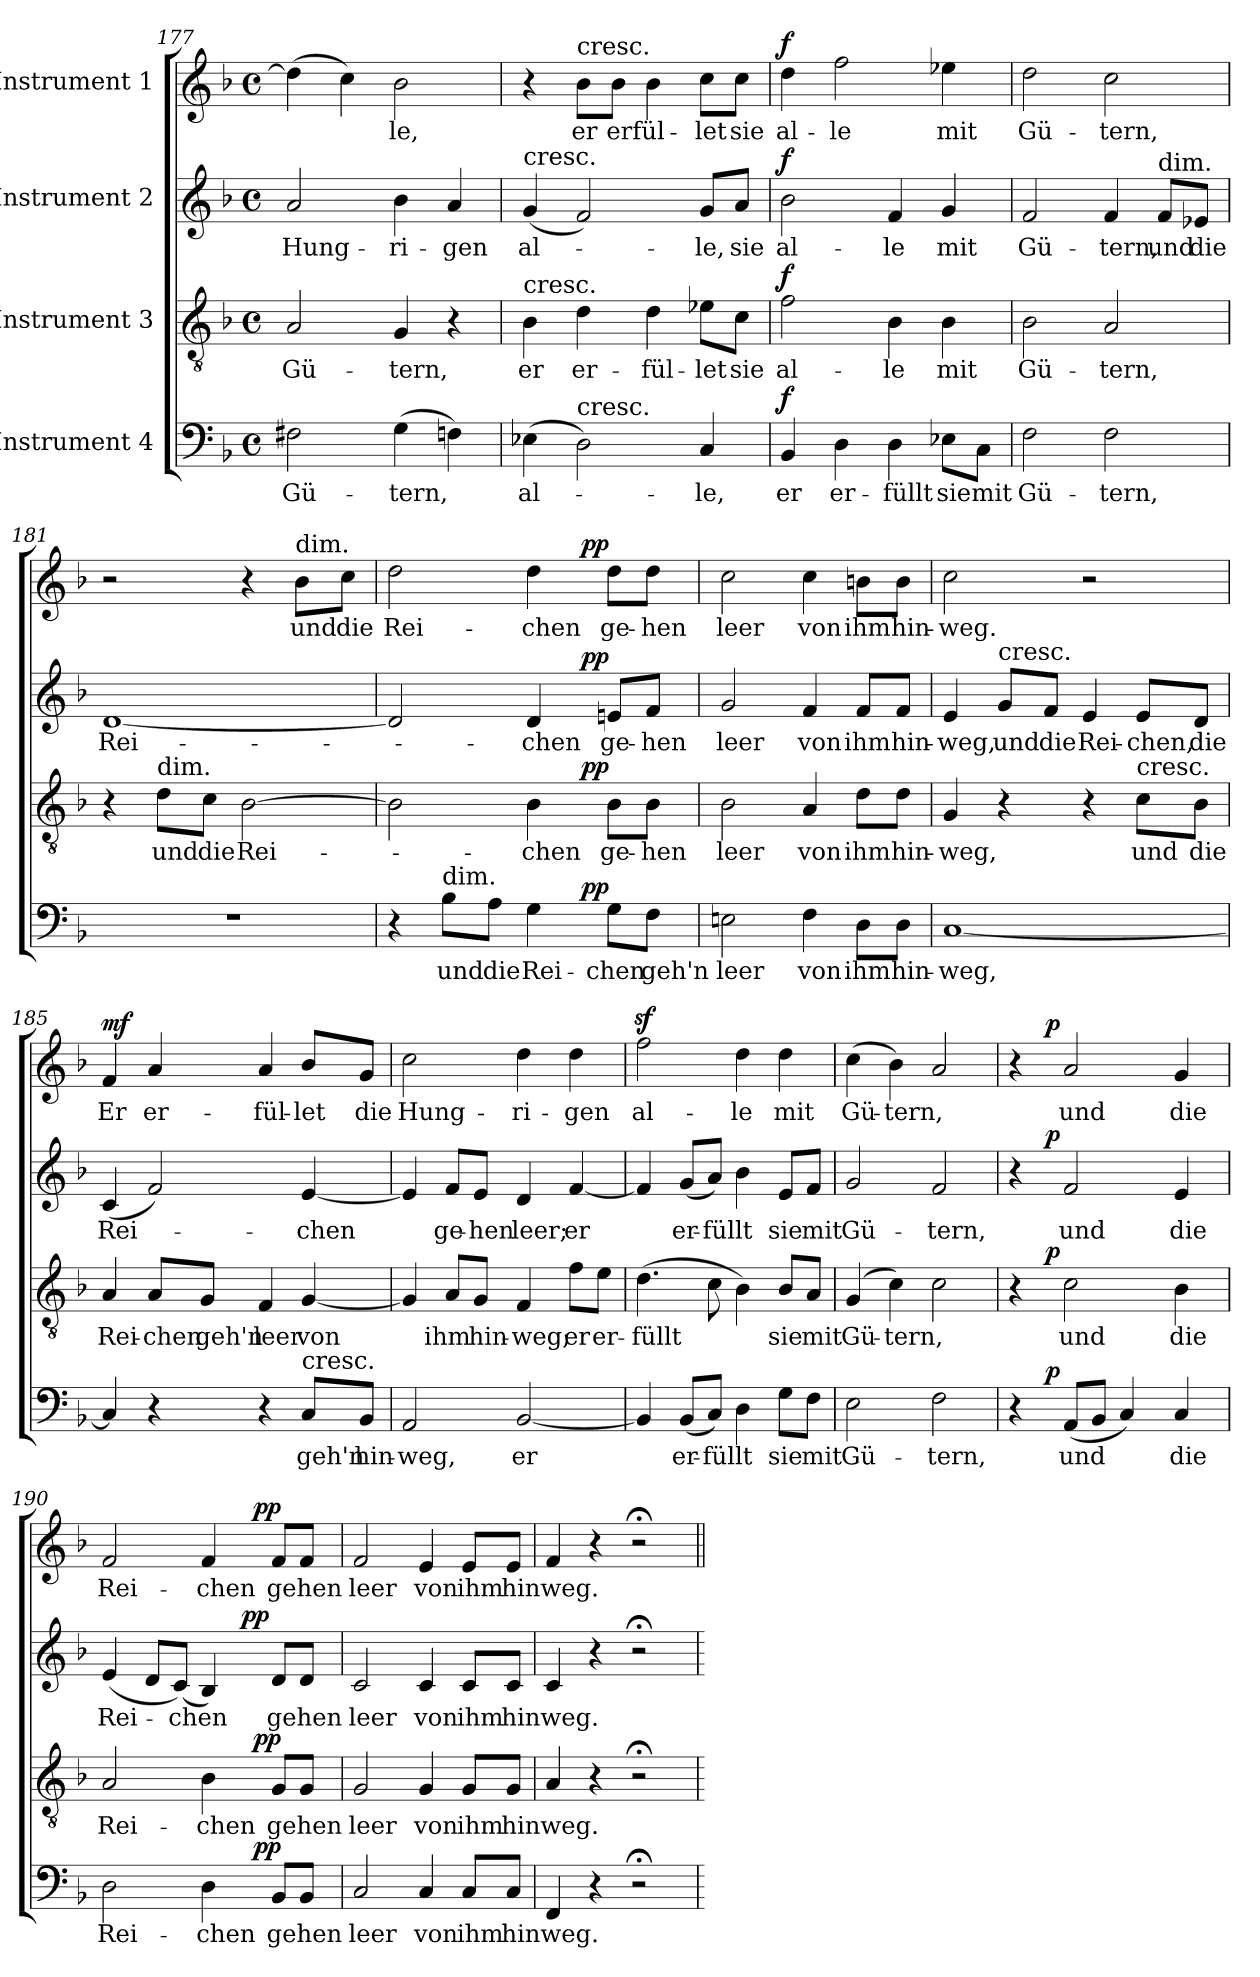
**kern	**text	**dynam	**kern	**text	**dynam	**kern	**text	**dynam	**kern	**text	**dynam
*part4	*part4	*part4	*part3	*part3	*part3	*part2	*part2	*part2	*part1	*part1	*part1
*staff4	*staff4	*staff4	*staff3	*staff3	*staff3	*staff2	*staff2	*staff2	*staff1	*staff1	*staff1
*I"Instrument 4	*	*	*I"Instrument 3	*	*	*I"Instrument 2	*	*	*I"Instrument 1	*	*
*clefF4	*	*	*clefGv2	*	*	*clefG2	*	*	*clefG2	*	*
*k[b-]	*	*	*k[b-]	*	*	*k[b-]	*	*	*k[b-]	*	*
*F:	*	*	*F:	*	*	*F:	*	*	*F:	*	*
*M4/4	*	*	*M4/4	*	*	*M4/4	*	*	*M4/4	*	*
*met(c)	*	*	*met(c)	*	*	*met(c)	*	*	*met(c)	*	*
=177	=177	=177	=177	=177	=177	=177	=177	=177	=177	=177	=177
!	!LO:LY:b:cj	!	!	!LO:LY:b:cj	!	!	!LO:LY:b:cj	!	!	!	!
2F#X\	Gü-	.	2A/	Gü-	.	2a/	Hung-	.	(>4dd\]	.	.
.	.	.	.	.	.	.	.	.	4cc\)	.	.
!	!LO:LY:b	!	!	!LO:LY:b:cj	!	!	!LO:LY:b:cj	!	!	!LO:LY:b:cj	!
(>4G\	-tern,	.	4G/	-tern,	.	4b-\	-ri-	.	2b-\	-le,	.
!	!	!	!	!	!	!	!LO:LY:b:cj	!	!	!	!
4Fn\)	.	.	4r	.	.	4a/	-gen	.	.	.	.
=178	=178	=178	=178	=178	=178	=178	=178	=178	=178	=178	=178
!	!	!	!	!	!	!LO:TX:a:t=cresc.	!	!	!	!	!
!	!	!	!LO:TX:a:t=cresc.	!	!	!	!	!	!	!	!
!	!LO:LY:b:cj	!	!	!LO:LY:b:cj	!	!	!LO:LY:b:cj	!	!	!	!
(>4E-X\	al-	.	4B-\	er	.	(<4g/	al-	.	4r	.	.
!	!	!	!	!	!	!	!	!	!LO:TX:a:t=cresc.	!	!
!LO:TX:a:t=cresc.	!	!	!	!	!	!	!	!	!	!	!
!	!	!	!	!LO:LY:b:cj	!	!	!	!	!	!LO:LY:b:cj	!
2D\)	.	.	4d\	er-	.	2f/)	.	.	8b-\L	er	.
!	!	!	!	!	!	!	!	!	!	!LO:LY:b	!
.	.	.	.	.	.	.	.	.	8b-\J	erfül-	.
!	!	!	!	!LO:LY:b:cj	!	!	!	!	!	!	!
.	.	.	4d\	-fül-	.	.	.	.	4b-\	.	.
!	!LO:LY:b:cj	!	!	!LO:LY:b:cj	!	!	!LO:LY:b:cj	!	!	!LO:LY:b:cj	!
4C/	-le,	.	8e-X\L	-let	.	8g/L	-le,	.	8cc\L	-let	.
!	!	!	!	!LO:LY:b:cj	!	!	!LO:LY:b:cj	!	!	!LO:LY:b:cj	!
.	.	.	8c\J	sie	.	8a/J	sie	.	8cc\J	sie	.
!!LO:LB:g=z
=179	=179	=179	=179	=179	=179	=179	=179	=179	=179	=179	=179
!	!LO:LY:b:cj	!LO:DY:a	!	!LO:LY:b:cj	!LO:DY:a	!	!LO:LY:b:cj	!LO:DY:a	!	!LO:LY:b:cj	!LO:DY:a
4BB-/	er	f	2f\	al-	f	2b-\	al-	f	4dd\	al-	f
!	!LO:LY:b:cj	!	!	!	!	!	!	!	!	!LO:LY:b:cj	!
4D\	er-	.	.	.	.	.	.	.	2ff\	-le	.
!	!LO:LY:b:cj	!	!	!LO:LY:b:cj	!	!	!LO:LY:b:cj	!	!	!	!
4D\	-füllt	.	4B-\	-le	.	4f/	-le	.	.	.	.
!	!LO:LY:b:cj	!	!	!LO:LY:b:cj	!	!	!LO:LY:b:cj	!	!	!LO:LY:b:cj	!
8E-X\L	sie	.	4B-\	mit	.	4g/	mit	.	4ee-X\	mit	.
!	!LO:LY:b:cj	!	!	!	!	!	!	!	!	!	!
8C\J	mit	.	.	.	.	.	.	.	.	.	.
=180	=180	=180	=180	=180	=180	=180	=180	=180	=180	=180	=180
!	!LO:LY:b:cj	!	!	!LO:LY:b:cj	!	!	!LO:LY:b:cj	!	!	!LO:LY:b:cj	!
2F\	Gü-	.	2B-\	Gü-	.	2f/	Gü-	.	2dd\	Gü-	.
!	!LO:LY:b:cj	!	!	!LO:LY:b:cj	!	!	!LO:LY:b:cj	!	!	!LO:LY:b:cj	!
2F\	-tern,	.	2A/	-tern,	.	4f/	-tern,	.	2cc\	-tern,	.
!	!	!	!	!	!	!LO:TX:a:t=dim.	!	!	!	!	!
!	!	!	!	!	!	!	!LO:LY:b:cj	!	!	!	!
.	.	.	.	.	.	8f/L	und	.	.	.	.
!	!	!	!	!	!	!	!LO:LY:b:cj	!	!	!	!
.	.	.	.	.	.	8e-X/J	die	.	.	.	.
=181	=181	=181	=181	=181	=181	=181	=181	=181	=181	=181	=181
!	!	!	!	!	!	!	!LO:LY:b:cj	!	!	!	!
1r	.	.	4r	.	.	[<1d	Rei-	.	2r	.	.
!	!	!	!LO:TX:a:t=dim.	!	!	!	!	!	!	!	!
!	!	!	!	!LO:LY:b:cj	!	!	!	!	!	!	!
.	.	.	8d\L	und	.	.	.	.	.	.	.
!	!	!	!	!LO:LY:b:cj	!	!	!	!	!	!	!
.	.	.	8c\J	die	.	.	.	.	.	.	.
!	!	!	!	!LO:LY:b	!	!	!	!	!	!	!
.	.	.	[>2B-\	Rei-	.	.	.	.	4r	.	.
!	!	!	!	!	!	!	!	!	!LO:TX:a:t=dim.	!	!
!	!	!	!	!	!	!	!	!	!	!LO:LY:b:cj	!
.	.	.	.	.	.	.	.	.	8b-\L	und	.
!	!	!	!	!	!	!	!	!	!	!LO:LY:b:cj	!
.	.	.	.	.	.	.	.	.	8cc\J	die	.
=182	=182	=182	=182	=182	=182	=182	=182	=182	=182	=182	=182
!	!	!	!	!	!	!	!	!	!	!LO:LY:b:cj	!
*^	*	*	*^	*	*	*^	*	*	*^	*	*
4r	2ryy	.	.	2B-\]	2ryy	.	.	2d/]	2ryy	.	.	2dd\	2ryy	Rei-	.
!LO:TX:a:t=dim.	!	!	!	!	!	!	!	!	!	!	!	!	!	!	!
!	!	!LO:LY:b:cj	!	!	!	!	!	!	!	!	!	!	!	!	!
8B-\L	.	und	.	.	.	.	.	.	.	.	.	.	.	.	.
!	!	!LO:LY:b:cj	!	!	!	!	!	!	!	!	!	!	!	!	!
8A\J	.	die	.	.	.	.	.	.	.	.	.	.	.	.	.
!	!	!LO:LY:b:cj	!	!	!	!LO:LY:b:cj	!	!	!	!LO:LY:b:cj	!	!	!	!LO:LY:b:cj	!
4G\	8ryy	Rei-	.	4B-\	8ryy	-chen	.	4d/	8ryy	-chen	.	4dd\	8ryy	-chen	.
.	32.ryy	.	.	.	32.ryy	.	.	.	32.ryy	.	.	.	32.ryy	.	.
!	!	!	!LO:DY:a	!	!	!	!LO:DY:a	!	!	!	!LO:DY:a	!	!	!	!LO:DY:a
.	4ryy	.	pp	.	4ryy	.	pp	.	4ryy	.	pp	.	4ryy	.	pp
!	!	!LO:LY:b:cj	!	!	!	!LO:LY:b:cj	!	!	!	!LO:LY:b:cj	!	!	!	!LO:LY:b:cj	!
8G\L	.	-chen	.	8B-\L	.	ge-	.	8en/L	.	ge-	.	8dd\L	.	ge-	.
!	!	!LO:LY:b:cj	!	!	!	!LO:LY:b:cj	!	!	!	!LO:LY:b:cj	!	!	!	!LO:LY:b:cj	!
8F\J	.	geh'n	.	8B-\J	.	-hen	.	8f/J	.	-hen	.	8dd\J	.	-hen	.
.	16ryy	.	.	.	16ryy	.	.	.	16ryy	.	.	.	16ryy	.	.
.	64ryy	.	.	.	64ryy	.	.	.	64ryy	.	.	.	64ryy	.	.
=183	=183	=183	=183	=183	=183	=183	=183	=183	=183	=183	=183	=183	=183	=183	=183
!	!	!LO:LY:b:cj	!	!	!	!LO:LY:b:cj	!	!	!	!LO:LY:b:cj	!	!	!	!LO:LY:b:cj	!
*v	*v	*	*	*	*	*	*	*v	*v	*	*	*v	*v	*	*
*	*	*	*v	*v	*	*	*	*	*	*	*	*
2En\	leer	.	2B-\	leer	.	2g/	leer	.	2cc\	leer	.
!	!LO:LY:b:cj	!	!	!LO:LY:b:cj	!	!	!LO:LY:b:cj	!	!	!LO:LY:b:cj	!
4F\	von	.	4A/	von	.	4f/	von	.	4cc\	von	.
!	!LO:LY:b:cj	!	!	!LO:LY:b:cj	!	!	!LO:LY:b:cj	!	!	!LO:LY:b:cj	!
8D\L	ihm	.	8d\L	ihm	.	8f/L	ihm	.	8bn\L	ihm	.
!	!LO:LY:b:cj	!	!	!LO:LY:b:cj	!	!	!LO:LY:b:cj	!	!	!LO:LY:b:cj	!
8D\J	hin-	.	8d\J	hin-	.	8f/J	hin-	.	8b\J	hin-	.
!!LO:LB:g=z
=184	=184	=184	=184	=184	=184	=184	=184	=184	=184	=184	=184
!	!LO:LY:b	!	!	!LO:LY:b:cj	!	!	!LO:LY:b:cj	!	!	!LO:LY:b:cj	!
[<1C	-weg,	.	4G/	-weg,	.	4e/	-weg,	.	2cc\	-weg.	.
!	!	!	!	!	!	!LO:TX:a:t=cresc.	!	!	!	!	!
!	!	!	!	!	!	!	!LO:LY:b:cj	!	!	!	!
.	.	.	4r	.	.	8g/L	und	.	.	.	.
!	!	!	!	!	!	!	!LO:LY:b:cj	!	!	!	!
.	.	.	.	.	.	8f/J	die	.	.	.	.
!	!	!	!	!	!	!	!LO:LY:b:cj	!	!	!	!
.	.	.	4r	.	.	4e/	Rei-	.	2r	.	.
!	!	!	!LO:TX:a:t=cresc.	!	!	!	!	!	!	!	!
!	!	!	!	!LO:LY:b:cj	!	!	!LO:LY:b:cj	!	!	!	!
.	.	.	8c\L	und	.	8e/L	-chen,	.	.	.	.
!	!	!	!	!LO:LY:b:cj	!	!	!LO:LY:b:cj	!	!	!	!
.	.	.	8B-\J	die	.	8d/J	die	.	.	.	.
=185	=185	=185	=185	=185	=185	=185	=185	=185	=185	=185	=185
!	!	!	!	!LO:LY:b:cj	!	!	!LO:LY:b	!	!	!LO:LY:b:cj	!LO:DY:a
4C/]	.	.	4A/	Rei-	.	(<4c/	Rei-	.	4f/	Er	mf
!	!	!	!	!LO:LY:b:cj	!	!	!	!	!	!LO:LY:b:cj	!
4r	.	.	8A/L	-chen	.	2f/)	.	.	4a/	er-	.
!	!	!	!	!LO:LY:b:cj	!	!	!	!	!	!	!
.	.	.	8G/J	geh'n	.	.	.	.	.	.	.
!	!	!	!	!LO:LY:b:cj	!	!	!	!	!	!LO:LY:b:cj	!
4r	.	.	4F/	leer	.	.	.	.	4a/	-fül-	.
!LO:TX:a:t=cresc.	!	!	!	!	!	!	!	!	!	!	!
!	!LO:LY:b:cj	!	!	!LO:LY:b	!	!	!LO:LY:b	!	!	!LO:LY:b:cj	!
8C/L	geh'n	.	[<4G/	von	.	[<4e/	-chen	.	8b-/L	-let	.
!	!LO:LY:b:cj	!	!	!	!	!	!	!	!	!LO:LY:b:cj	!
8BB-/J	hin-	.	.	.	.	.	.	.	8g/J	die	.
=186	=186	=186	=186	=186	=186	=186	=186	=186	=186	=186	=186
!	!LO:LY:b:cj	!	!	!	!	!	!	!	!	!LO:LY:b:cj	!
2AA/	-weg,	.	4G/]	.	.	4e/]	.	.	2cc\	Hung-	.
!	!	!	!	!LO:LY:b:cj	!	!	!LO:LY:b:cj	!	!	!	!
.	.	.	8A/L	ihm	.	8f/L	ge-	.	.	.	.
!	!	!	!	!LO:LY:b:cj	!	!	!LO:LY:b:cj	!	!	!	!
.	.	.	8G/J	hin-	.	8e/J	-hen	.	.	.	.
!	!LO:LY:b:cj	!	!	!LO:LY:b:cj	!	!	!LO:LY:b:cj	!	!	!LO:LY:b:cj	!
[<2BB-/	er	.	4F/	-weg;	.	4d/	leer;	.	4dd\	-ri-	.
!	!	!	!	!LO:LY:b:cj	!	!	!LO:LY:b:cj	!	!	!LO:LY:b:cj	!
.	.	.	8f\L	er	.	[<4f/	er	.	4dd\	-gen	.
!	!	!	!	!LO:LY:b:cj	!	!	!	!	!	!	!
.	.	.	8e\J	er-	.	.	.	.	.	.	.
=187	=187	=187	=187	=187	=187	=187	=187	=187	=187	=187	=187
!	!	!	!	!LO:LY:b	!	!	!	!	!	!LO:LY:b:cj	!
4BB-/]	.	.	(>4.d\	-füllt	.	4f/]	.	.	2ffz>\	al-	.
!	!LO:LY:b:cj	!	!	!	!	!	!LO:LY:b:cj	!	!	!	!
(<8BB-/L	er-	.	.	.	.	(<8g/L	er-	.	.	.	.
!	!LO:LY:b	!	!	!	!	!	!LO:LY:b	!	!	!	!
8C/J)	-füllt	.	8c\	.	.	8a/J)	-füllt	.	.	.	.
!	!	!	!	!	!	!	!	!	!	!LO:LY:b:cj	!
4D\	.	.	4B-\)	.	.	4b-\	.	.	4dd\	-le	.
!	!LO:LY:b:cj	!	!	!LO:LY:b:cj	!	!	!LO:LY:b:cj	!	!	!LO:LY:b:cj	!
8G\L	sie	.	8B-/L	sie	.	8e/L	sie	.	4dd\	mit	.
!	!LO:LY:b:cj	!	!	!LO:LY:b:cj	!	!	!LO:LY:b:cj	!	!	!	!
8F\J	mit	.	8A/J	mit	.	8f/J	mit	.	.	.	.
=188	=188	=188	=188	=188	=188	=188	=188	=188	=188	=188	=188
!	!LO:LY:b:cj	!	!	!LO:LY:b	!	!	!LO:LY:b:cj	!	!	!LO:LY:b	!
2E\	Gü-	.	(>4G/	Gü-	.	2g/	Gü-	.	(>4cc\	Gü-	.
!	!	!	!	!LO:LY:b	!	!	!	!	!	!LO:LY:b	!
.	.	.	4c\)	-tern,	.	.	.	.	4b-\)	-tern,	.
!	!LO:LY:b:cj	!	!	!	!	!	!LO:LY:b:cj	!	!	!	!
2F\	-tern,	.	2c\	.	.	2f/	-tern,	.	2a/	.	.
!!LO:PB:g=z
=189	=189	=189	=189	=189	=189	=189	=189	=189	=189	=189	=189
*^	*	*	*^	*	*	*^	*	*	*^	*	*
4r	8.ryy	.	.	4r	8.ryy	.	.	4r	8.ryy	.	.	4r	8.ryy	.	.
!	!	!	!LO:DY:a	!	!	!	!LO:DY:a	!	!	!	!LO:DY:a	!	!	!	!LO:DY:a
.	2ryy	.	p	.	2ryy	.	p	.	2ryy	.	p	.	2ryy	.	p
!	!	!LO:LY:b	!	!	!	!LO:LY:b:cj	!	!	!	!LO:LY:b:cj	!	!	!	!LO:LY:b:cj	!
(<8AA/L	.	und	.	2c\	.	und	.	2f/	.	und	.	2a/	.	und	.
8BB-/J	.	.	.	.	.	.	.	.	.	.	.	.	.	.	.
4C/)	.	.	.	.	.	.	.	.	.	.	.	.	.	.	.
.	4ryy	.	.	.	4ryy	.	.	.	4ryy	.	.	.	4ryy	.	.
!	!	!LO:LY:b:cj	!	!	!	!LO:LY:b:cj	!	!	!	!LO:LY:b:cj	!	!	!	!LO:LY:b:cj	!
4C/	.	die	.	4B-\	.	die	.	4e/	.	die	.	4g/	.	die	.
.	16ryy	.	.	.	16ryy	.	.	.	16ryy	.	.	.	16ryy	.	.
=190	=190	=190	=190	=190	=190	=190	=190	=190	=190	=190	=190	=190	=190	=190	=190
!	!	!LO:LY:b:cj	!	!	!	!LO:LY:b:cj	!	!	!	!LO:LY:b	!	!	!	!LO:LY:b:cj	!
2D\	2ryy	Rei-	.	2A/	2ryy	Rei-	.	(<4e/	2ryy	Rei-	.	2f/	2ryy	Rei-	.
.	.	.	.	.	.	.	.	8d/L	.	.	.	.	.	.	.
!	!	!	!	!	!	!	!	!	!	!LO:LY:b	!	!	!	!	!
.	.	.	.	.	.	.	.	(<8c/J)	.	-chen	.	.	.	.	.
!	!	!LO:LY:b:cj	!	!	!	!LO:LY:b:cj	!	!	!	!	!	!	!	!LO:LY:b:cj	!
4D\	8.ryy	-chen	.	4B-\	8.ryy	-chen	.	4B-/)	8ryy	.	.	4f/	8.ryy	-chen	.
.	.	.	.	.	.	.	.	.	32ryy	.	.	.	.	.	.
!	!	!	!	!	!	!	!	!	!	!	!LO:DY:a	!	!	!	!
.	.	.	.	.	.	.	.	.	4ryy	.	pp	.	.	.	.
!	!	!	!LO:DY:a	!	!	!	!LO:DY:a	!	!	!	!	!	!	!	!LO:DY:a
.	4ryy	.	pp	.	4ryy	.	pp	.	.	.	.	.	4ryy	.	pp
!	!	!LO:LY:b	!	!	!	!LO:LY:b	!	!	!	!LO:LY:b	!	!	!	!LO:LY:b	!
8BB-/L	.	gehen	.	8G/L	.	gehen	.	8d/L	.	gehen	.	8f/L	.	gehen	.
8BB-/J	.	.	.	8G/J	.	.	.	8d/J	.	.	.	8f/J	.	.	.
.	.	.	.	.	.	.	.	.	16.ryy	.	.	.	.	.	.
.	16ryy	.	.	.	16ryy	.	.	.	.	.	.	.	16ryy	.	.
=191	=191	=191	=191	=191	=191	=191	=191	=191	=191	=191	=191	=191	=191	=191	=191
!	!	!LO:LY:b:cj	!	!	!	!LO:LY:b:cj	!	!	!	!LO:LY:b:cj	!	!	!	!LO:LY:b:cj	!
*v	*v	*	*	*	*	*	*	*v	*v	*	*	*v	*v	*	*
*	*	*	*v	*v	*	*	*	*	*	*	*	*
2C/	leer	.	2G/	leer	.	2c/	leer	.	2f/	leer	.
!	!LO:LY:b:cj	!	!	!LO:LY:b:cj	!	!	!LO:LY:b:cj	!	!	!LO:LY:b:cj	!
4C/	von	.	4G/	von	.	4c/	von	.	4e/	von	.
!	!LO:LY:b:cj	!	!	!LO:LY:b:cj	!	!	!LO:LY:b:cj	!	!	!LO:LY:b:cj	!
8C/L	ihm	.	8G/L	ihm	.	8c/L	ihm	.	8e/L	ihm	.
!	!LO:LY:b	!	!	!LO:LY:b	!	!	!LO:LY:b	!	!	!LO:LY:b	!
8C/J	hinweg.	.	8G/J	hinweg.	.	8c/J	hinweg.	.	8e/J	hinweg.	.
=192	=192	=192	=192	=192	=192	=192	=192	=192	=192	=192	=192
4FF/	.	.	4A/	.	.	4c/	.	.	4f/	.	.
4r	.	.	4r	.	.	4r	.	.	4r	.	.
2r;<	.	.	2r;<	.	.	2r;<	.	.	2r;<	.	.
=	=||	=||	=	=||	=||	=	=||	=||	=||	=||	=||
*-	*-	*-	*-	*-	*-	*-	*-	*-	*-	*-	*-
